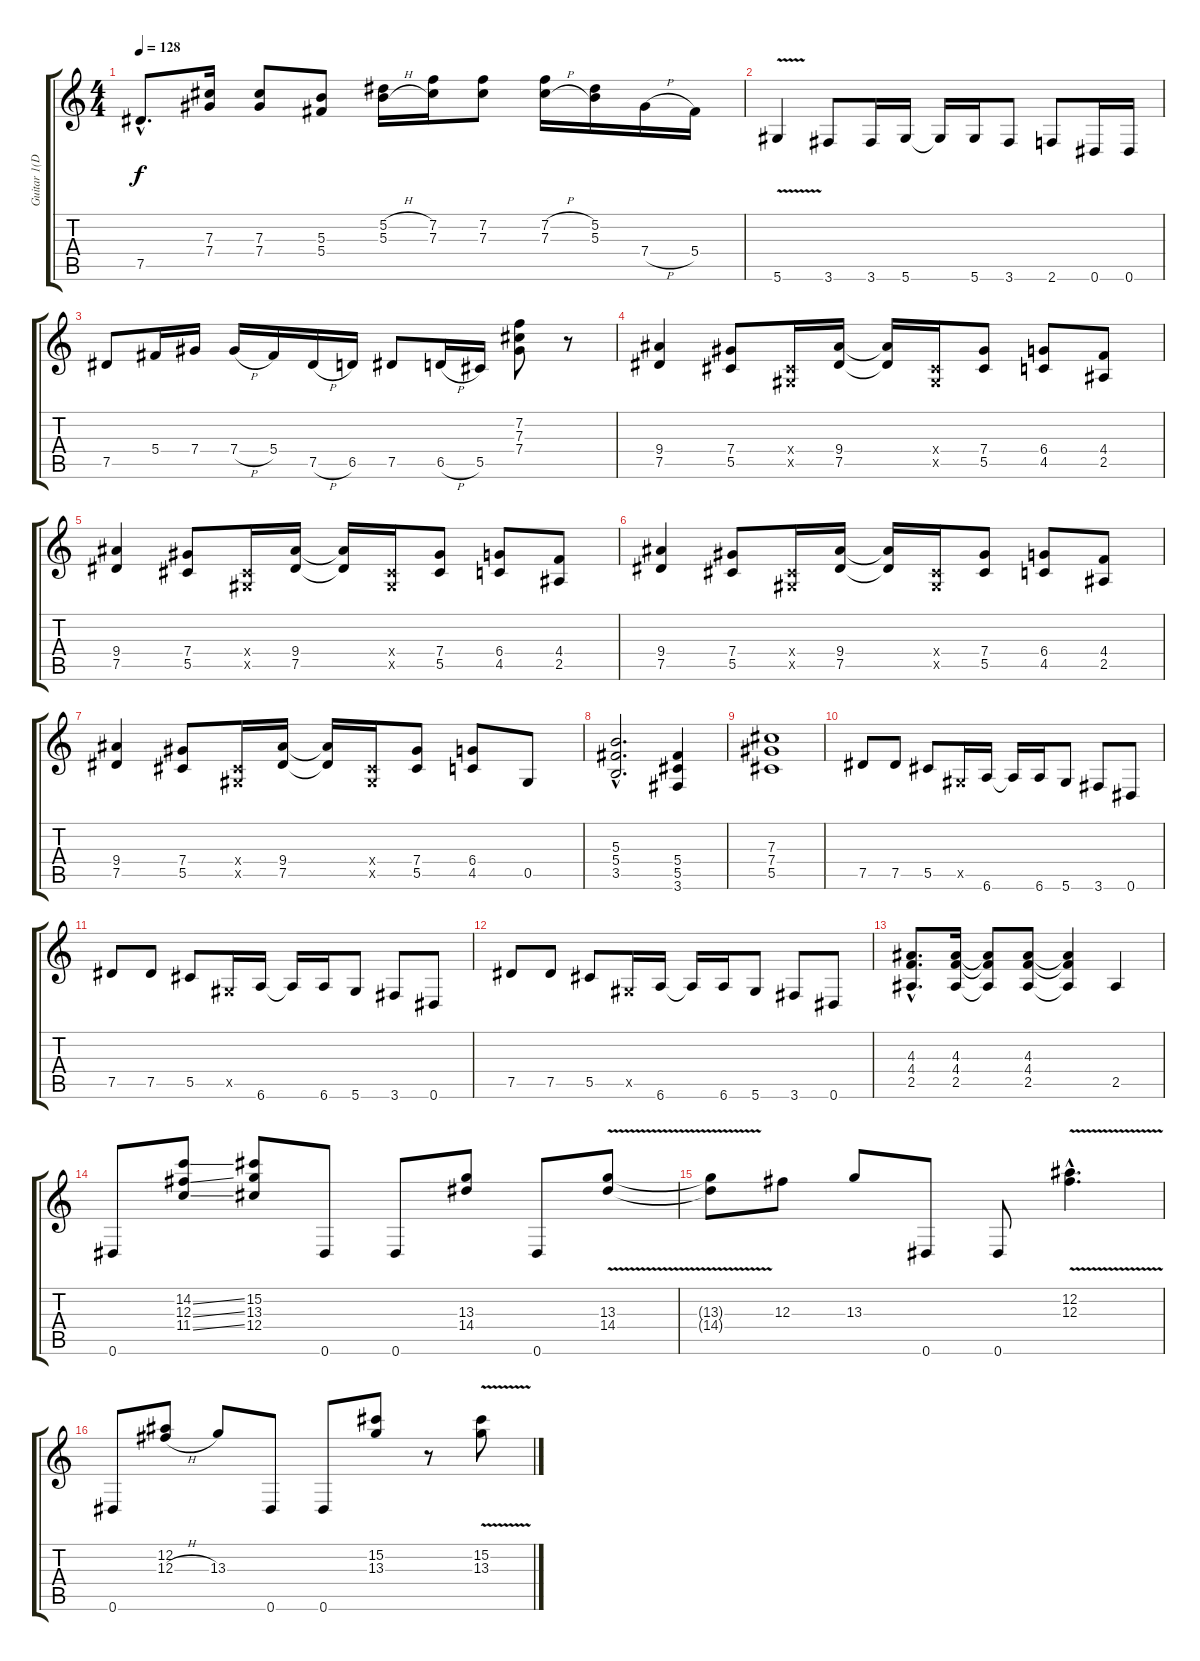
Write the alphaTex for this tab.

\track ("Guitar 1(Dist)" "Guitar 1(D") {instrument overdrivenguitar}
\staff {score tabs}
\tuning (Eb4 Bb3 Gb3 Db3 Ab2 Eb2) {hide}
\ts (4 4)
\tempo 128
\clef g2
\ks c
7.5{hac}.8{d dy f} (7.3 7.4).16 (7.3 7.4).8 (5.3 5.4).8 (5.2{h} 5.3{h}).16 (7.2 7.3).16 (7.2 7.3).8 (7.2{h} 7.3{h}).16 (5.2 5.3).16 7.4{h}.16 5.4.16 |
5.6{v}.4 3.6.8 3.6.16 5.6.16 5.6{t}.16 5.6.16 3.6.8 2.6.8 0.6.16 0.6.16 |
7.5.8 5.4.16 7.4.16 7.4{h}.16 5.4.16 7.5{h}.16 6.5.16 7.5.8 6.5{h}.16 5.5.16 (7.2 7.3 7.4).8 r.8 |
(9.4 7.5).4 (7.4 5.5).8 (0.4{x} 0.5{x}).16 (9.4 7.5).16 (9.4{t} 7.5{t}).16 (0.4{x} 0.5{x}).16 (7.4 5.5).8 (6.4 4.5).8 (4.4 2.5).8 |
(9.4 7.5).4 (7.4 5.5).8 (0.4{x} 0.5{x}).16 (9.4 7.5).16 (9.4{t} 7.5{t}).16 (0.4{x} 0.5{x}).16 (7.4 5.5).8 (6.4 4.5).8 (4.4 2.5).8 |
(9.4 7.5).4 (7.4 5.5).8 (0.4{x} 0.5{x}).16 (9.4 7.5).16 (9.4{t} 7.5{t}).16 (0.4{x} 0.5{x}).16 (7.4 5.5).8 (6.4 4.5).8 (4.4 2.5).8 |
(9.4 7.5).4 (7.4 5.5).8 (0.4{x} 0.5{x}).16 (9.4 7.5).16 (9.4{t} 7.5{t}).16 (0.4{x} 0.5{x}).16 (7.4 5.5).8 (6.4 4.5).8 0.5.8 |
(5.3{hac} 5.4{hac} 3.5{hac}).2{d} (5.4 5.5 3.6).4 |
(7.3 7.4 5.5).1 |
7.5.8 7.5.8 5.5.8 0.5{x}.16 6.6.16 6.6{t}.16 6.6.16 5.6.8 3.6.8 0.6.8 |
7.5.8 7.5.8 5.5.8 0.5{x}.16 6.6.16 6.6{t}.16 6.6.16 5.6.8 3.6.8 0.6.8 |
7.5.8 7.5.8 5.5.8 0.5{x}.16 6.6.16 6.6{t}.16 6.6.16 5.6.8 3.6.8 0.6.8 |
(4.3{hac} 4.4{hac} 2.5{hac}).8{d} (4.3 4.4 2.5).16 (4.3{t} 4.4{t} 2.5{t}).8 (4.3 4.4 2.5).8 (4.3{t} 4.4{t} 2.5{t}).4 2.5.4 |
0.6.8 (14.2{ss} 12.3{ss} 11.4{ss}).8 (15.2 13.3 12.4).8 0.6.8 0.6.8 (13.3 14.4).8 0.6.8 (13.3{v} 14.4{v}).8 |
(13.3{t} 14.4{t}).8 12.3.8 13.3.8 0.6.8 0.6.8 (12.2{v hac} 12.3{v hac}).4{d} |
0.6.8 (12.2 12.3{h}).8 13.3.8 0.6.8 0.6.8 (15.2 13.3).8 r.8 (15.2{v} 13.3{v}).8
